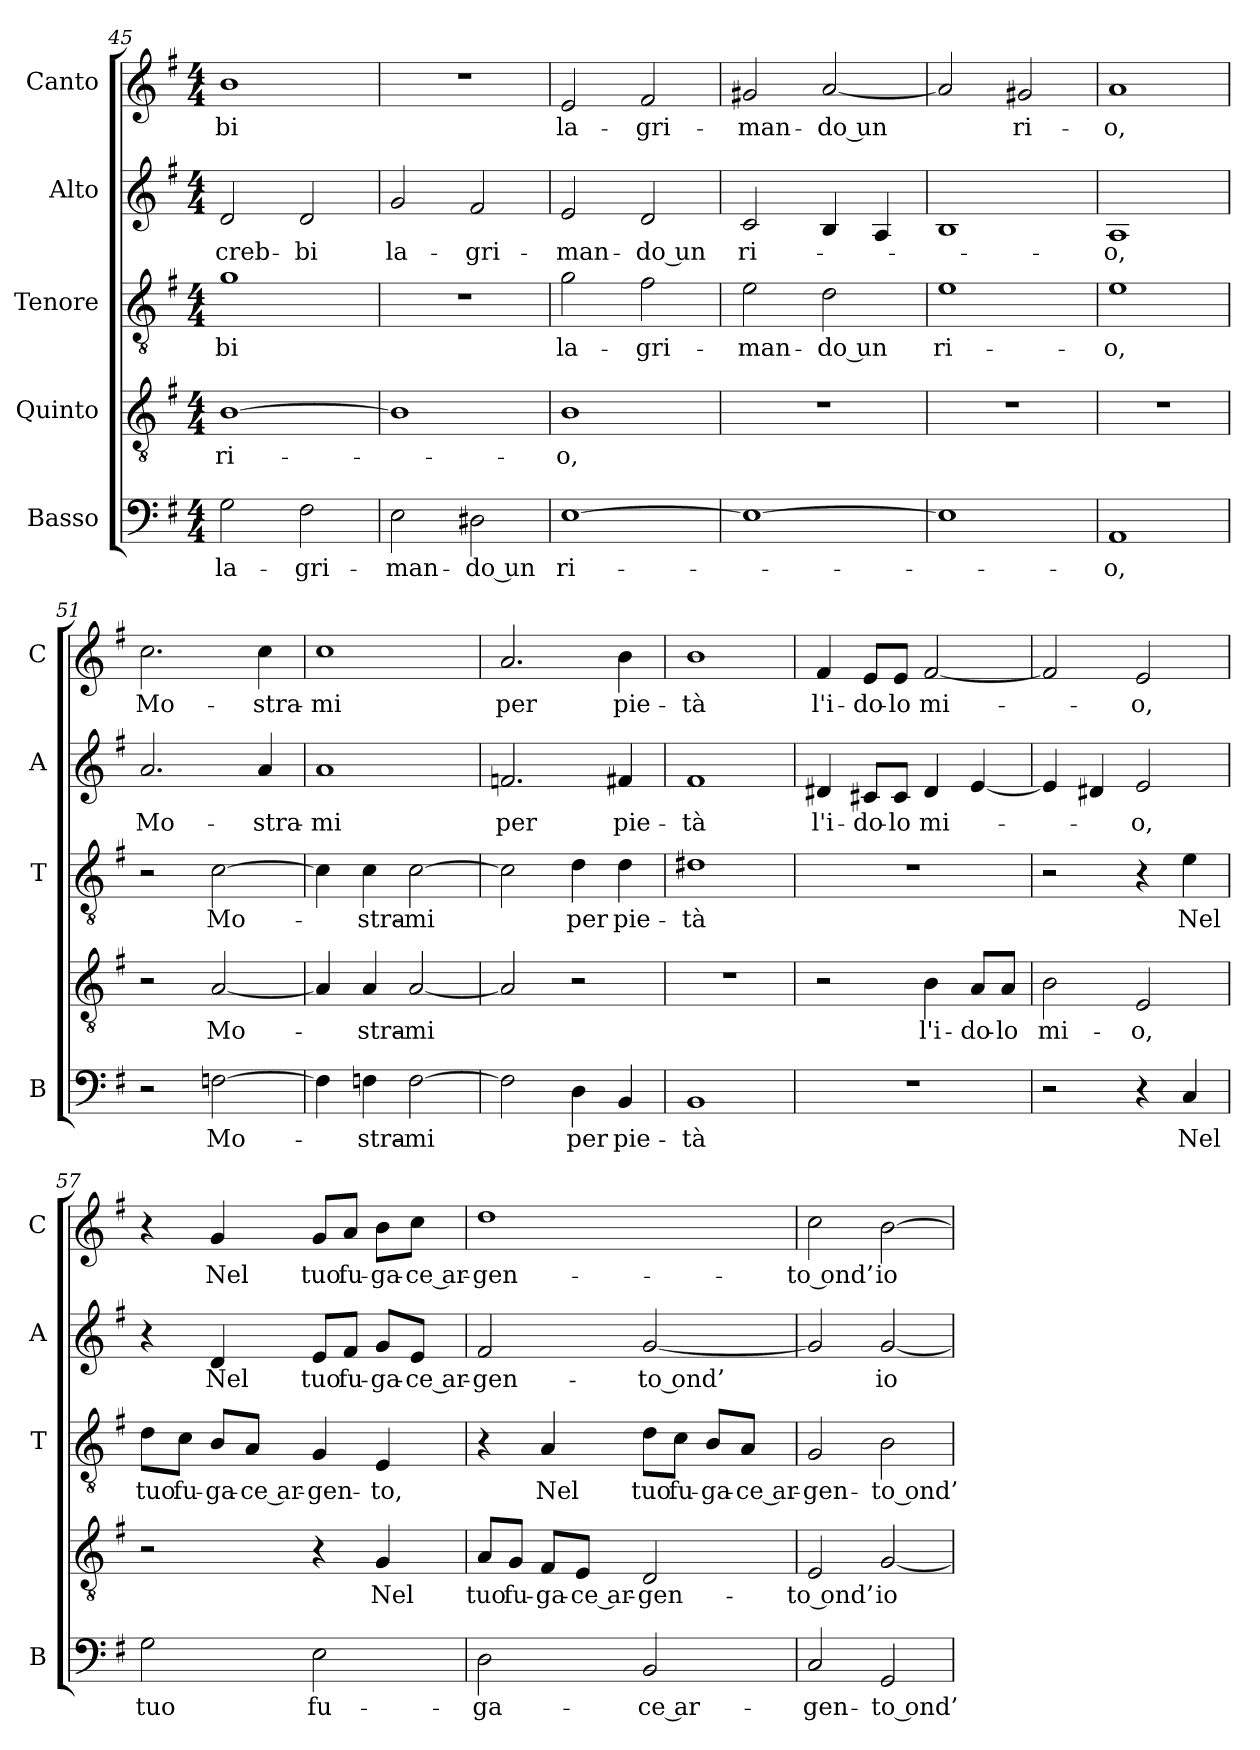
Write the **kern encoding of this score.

**kern	**text	**kern	**text	**kern	**text	**kern	**text	**kern	**text
*part5	*part5	*part4	*part4	*part3	*part3	*part2	*part2	*part1	*part1
*staff5	*staff5	*staff4	*staff4	*staff3	*staff3	*staff2	*staff2	*staff1	*staff1
*I"Basso	*	*I"Quinto	*	*I"Tenore	*	*I"Alto	*	*I"Canto	*
*I'B	*	*	*	*I'T	*	*I'A	*	*I'C	*
*clefF4	*	*clefGv2	*	*clefGv2	*	*clefG2	*	*clefG2	*
*k[f#]	*	*k[f#]	*	*k[f#]	*	*k[f#]	*	*k[f#]	*
*G:	*	*G:	*	*G:	*	*G:	*	*G:	*
*M4/4	*	*M4/4	*	*M4/4	*	*M4/4	*	*M4/4	*
=45	=45	=45	=45	=45	=45	=45	=45	=45	=45
!	!LO:LY:b	!	!LO:LY:b	!	!LO:LY:b	!	!LO:LY:b	!	!LO:LY:b
2G\	la-	[1B	ri-	1g	-bi	2d/	-creb-	1b	-bi
!	!LO:LY:b	!	!	!	!	!	!LO:LY:b	!	!
2F#\	-gri-	.	.	.	.	2d/	-bi	.	.
=46	=46	=46	=46	=46	=46	=46	=46	=46	=46
!	!LO:LY:b	!	!	!	!	!	!LO:LY:b	!	!
2E\	-man-	1B]	.	1r	.	2g/	la-	1r	.
!	!LO:LY:b	!	!	!	!	!	!LO:LY:b	!	!
2D#X\	-do un	.	.	.	.	2f#/	-gri-	.	.
=47	=47	=47	=47	=47	=47	=47	=47	=47	=47
!	!LO:LY:b	!	!LO:LY:b	!	!LO:LY:b	!	!LO:LY:b	!	!LO:LY:b
[1E	ri-	1B	-o,	2g\	la-	2e/	-man-	2e/	la-
!	!	!	!	!	!LO:LY:b	!	!LO:LY:b	!	!LO:LY:b
.	.	.	.	2f#\	-gri-	2d/	-do un	2f#/	-gri-
=48	=48	=48	=48	=48	=48	=48	=48	=48	=48
!	!	!	!	!	!LO:LY:b	!	!LO:LY:b	!	!LO:LY:b
1E_	.	1r	.	2e\	-man-	2c/	ri-	2g#X/	-man-
!	!	!	!	!	!LO:LY:b	!	!	!	!LO:LY:b
.	.	.	.	2d\	-do un	4B/	.	[2a/	-do un
.	.	.	.	.	.	4A/	.	.	.
=49	=49	=49	=49	=49	=49	=49	=49	=49	=49
!	!	!	!	!	!LO:LY:b	!	!	!	!
1E]	.	1r	.	1e	ri-	1B	.	2a/]	.
!	!	!	!	!	!	!	!	!	!LO:LY:b
.	.	.	.	.	.	.	.	2g#X/	ri-
=50	=50	=50	=50	=50	=50	=50	=50	=50	=50
!	!LO:LY:b	!	!	!	!LO:LY:b	!	!LO:LY:b	!	!LO:LY:b
1AA	-o,	1r	.	1e	-o,	1A	-o,	1a	-o,
=51	=51	=51	=51	=51	=51	=51	=51	=51	=51
!	!	!	!	!	!	!	!LO:LY:b	!	!LO:LY:b
2r	.	2r	.	2r	.	2.a/	Mo-	2.cc\	Mo-
!	!LO:LY:b	!	!LO:LY:b	!	!LO:LY:b	!	!	!	!
[2Fn\	Mo-	[2A/	Mo-	[2c\	Mo-	.	.	.	.
!	!	!	!	!	!	!	!LO:LY:b	!	!LO:LY:b
.	.	.	.	.	.	4a/	-stra-	4cc\	-stra-
=52	=52	=52	=52	=52	=52	=52	=52	=52	=52
!	!	!	!	!	!	!	!LO:LY:b	!	!LO:LY:b
4F\]	.	4A/]	.	4c\]	.	1a	-mi	1cc	-mi
!	!LO:LY:b	!	!LO:LY:b	!	!LO:LY:b	!	!	!	!
4Fn\	-stra-	4A/	-stra-	4c\	-stra-	.	.	.	.
!	!LO:LY:b	!	!LO:LY:b	!	!LO:LY:b	!	!	!	!
[2F\	-mi	[2A/	-mi	[2c\	-mi	.	.	.	.
!!LO:PB:g=z
=53	=53	=53	=53	=53	=53	=53	=53	=53	=53
!	!	!	!	!	!	!	!LO:LY:b	!	!LO:LY:b
2F\]	.	2A/]	.	2c\]	.	2.fn/	per	2.a/	per
!	!LO:LY:b	!	!	!	!LO:LY:b	!	!	!	!
4D\	per	2r	.	4d\	per	.	.	.	.
!	!LO:LY:b	!	!	!	!LO:LY:b	!	!LO:LY:b	!	!LO:LY:b
4BB/	pie-	.	.	4d\	pie-	4f#X/	pie-	4b\	pie-
=54	=54	=54	=54	=54	=54	=54	=54	=54	=54
!	!LO:LY:b	!	!	!	!LO:LY:b	!	!LO:LY:b	!	!LO:LY:b
1BB	-tà	1r	.	1d#X	-tà	1f#	-tà	1b	-tà
=55	=55	=55	=55	=55	=55	=55	=55	=55	=55
!	!	!	!	!	!	!	!LO:LY:b	!	!LO:LY:b
1r	.	2r	.	1r	.	4d#X/	l'i-	4f#/	l'i-
!	!	!	!	!	!	!	!LO:LY:b	!	!LO:LY:b
.	.	.	.	.	.	8c#X/L	-do-	8e/L	-do-
!	!	!	!	!	!	!	!LO:LY:b	!	!LO:LY:b
.	.	.	.	.	.	8c#/J	-lo	8e/J	-lo
!	!	!	!LO:LY:b	!	!	!	!LO:LY:b	!	!LO:LY:b
.	.	4B\	l'i-	.	.	4d#/	mi-	[2f#/	mi-
!	!	!	!LO:LY:b	!	!	!	!	!	!
.	.	8A/L	-do-	.	.	[4e/	.	.	.
!	!	!	!LO:LY:b	!	!	!	!	!	!
.	.	8A/J	-lo	.	.	.	.	.	.
=56	=56	=56	=56	=56	=56	=56	=56	=56	=56
!	!	!	!LO:LY:b	!	!	!	!	!	!
2r	.	2B\	mi-	2r	.	4e/]	.	2f#/]	.
.	.	.	.	.	.	4d#X/	.	.	.
!	!	!	!LO:LY:b	!	!	!	!LO:LY:b	!	!LO:LY:b
4r	.	2E/	-o,	4r	.	2e/	-o,	2e/	-o,
!	!LO:LY:b	!	!	!	!LO:LY:b	!	!	!	!
4C/	Nel	.	.	4e\	Nel	.	.	.	.
=57	=57	=57	=57	=57	=57	=57	=57	=57	=57
!	!LO:LY:b	!	!	!	!LO:LY:b	!	!	!	!
2G\	tuo	2r	.	8d\L	tuo	4r	.	4r	.
!	!	!	!	!	!LO:LY:b	!	!	!	!
.	.	.	.	8c\J	fu-	.	.	.	.
!	!	!	!	!	!LO:LY:b	!	!LO:LY:b	!	!LO:LY:b
.	.	.	.	8B/L	-ga-	4d/	Nel	4g/	Nel
!	!	!	!	!	!LO:LY:b	!	!	!	!
.	.	.	.	8A/J	-ce ar-	.	.	.	.
!	!LO:LY:b	!	!	!	!LO:LY:b	!	!LO:LY:b	!	!LO:LY:b
2E\	fu-	4r	.	4G/	-gen-	8e/L	tuo	8g/L	tuo
!	!	!	!	!	!	!	!LO:LY:b	!	!LO:LY:b
.	.	.	.	.	.	8f#/J	fu-	8a/J	fu-
!	!	!	!LO:LY:b	!	!LO:LY:b	!	!LO:LY:b	!	!LO:LY:b
.	.	4G/	Nel	4E/	-to,	8g/L	-ga-	8b\L	-ga-
!	!	!	!	!	!	!	!LO:LY:b	!	!LO:LY:b
.	.	.	.	.	.	8e/J	-ce ar-	8cc\J	-ce ar-
!!LO:LB:g=z
=58	=58	=58	=58	=58	=58	=58	=58	=58	=58
!	!LO:LY:b	!	!LO:LY:b	!	!	!	!LO:LY:b	!	!LO:LY:b
2D\	-ga-	8A/L	tuo	4r	.	2f#/	-gen-	1dd	-gen-
!	!	!	!LO:LY:b	!	!	!	!	!	!
.	.	8G/J	fu-	.	.	.	.	.	.
!	!	!	!LO:LY:b	!	!LO:LY:b	!	!	!	!
.	.	8F#/L	-ga-	4A/	Nel	.	.	.	.
!	!	!	!LO:LY:b	!	!	!	!	!	!
.	.	8E/J	-ce ar-	.	.	.	.	.	.
!	!LO:LY:b	!	!LO:LY:b	!	!LO:LY:b	!	!LO:LY:b	!	!
2BB/	-ce ar-	2D/	-gen-	8d\L	tuo	[2g/	-to ond’	.	.
!	!	!	!	!	!LO:LY:b	!	!	!	!
.	.	.	.	8c\J	fu-	.	.	.	.
!	!	!	!	!	!LO:LY:b	!	!	!	!
.	.	.	.	8B/L	-ga-	.	.	.	.
!	!	!	!	!	!LO:LY:b	!	!	!	!
.	.	.	.	8A/J	-ce ar-	.	.	.	.
=59	=59	=59	=59	=59	=59	=59	=59	=59	=59
!	!LO:LY:b	!	!LO:LY:b	!	!LO:LY:b	!	!	!	!LO:LY:b
2C/	-gen-	2E/	-to ond’	2G/	-gen-	2g/]	.	2cc\	-to ond’
!	!LO:LY:b	!	!LO:LY:b	!	!LO:LY:b	!	!LO:LY:b	!	!LO:LY:b
2GG/	-to ond’	[2G/	io	2B\	-to ond’	[2g/	io	[2b\	io
=	=	=	=	=	=	=	=	=	=
*-	*-	*-	*-	*-	*-	*-	*-	*-	*-
